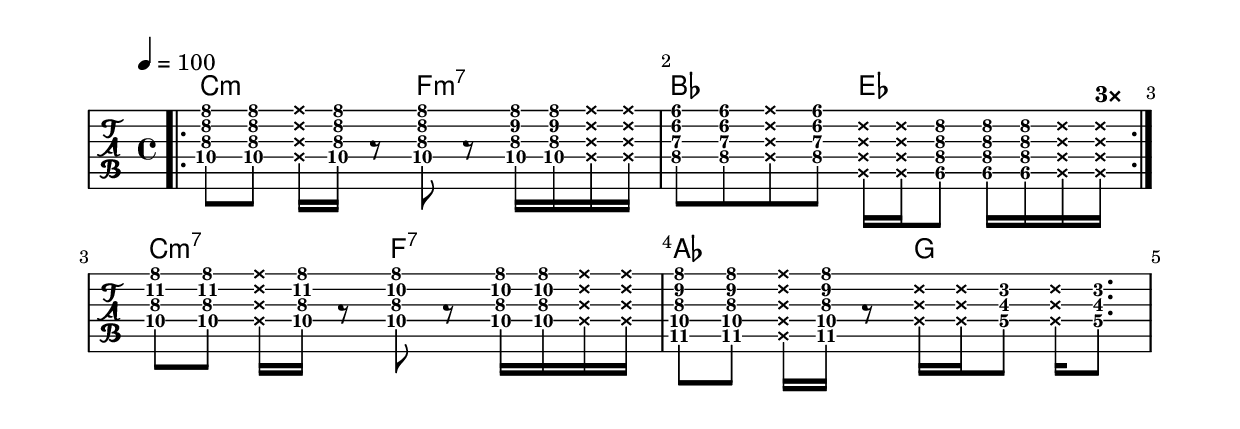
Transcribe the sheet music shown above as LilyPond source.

\version "2.23.1"
\include "../../../macros.ly"
song_tempo = 100


song_chords = \chordmode {
  c2:m f2:m7 | bes2 ees2 |
  c2:m7 f2:7  | aes2 g2
}


lead = {
  \absolute  {
    \override Score.SpacingSpanner.shortest-duration-space = #4.0

    \set Score.currentBarNumber = 1
    \repeat volta 3 {
      \bar ".|:"
      |
      % mesure 1
      < c'\4 ees'\3 g'\2 c''\1>8
      < c'\4 ees'\3 g'\2 c''\1>8

      < \deadNote c'\4 \deadNote ees'\3 \deadNote g'\2 \deadNote c''\1>16
      < c'\4 ees'\3 g'\2 c''\1>16
      r8

      < c'\4 ees'\3 g'\2 c''\1>8
      r8

      < c'\4 ees'\3 aes'\2 c''\1>16
      < c'\4 ees'\3 aes'\2 c''\1>16
      %< c'\4 ees'\3 aes'\2 c''\1>16
      < \deadNote c'\4 \deadNote ees'\3 \deadNote aes'\2 \deadNote c''\1>16
      < \deadNote c'\4 \deadNote ees'\3 \deadNote aes'\2 \deadNote c''\1>16


      |
      % mesure 2
      < bes\4 d'\3 f'\2 bes'\1>8
      < bes\4 d'\3 f'\2 bes'\1>8

      < \deadNote bes\4 \deadNote d'\3 \deadNote f'\2 \deadNote bes'\1>8
      < bes\4 d'\3 f'\2 bes'\1>8

      < \deadNote ees\5 \deadNote bes\4 \deadNote ees'\3 \deadNote g'\2 >16
      < \deadNote ees\5 \deadNote bes\4 \deadNote ees'\3 \deadNote g'\2 >16
      < ees\5 bes\4 ees'\3 g'\2 >8

      < ees\5 bes\4 ees'\3 g'\2 >16
      < ees\5 bes\4 ees'\3 g'\2 >16
      < \deadNote ees\5 \deadNote bes\4 \deadNote ees'\3 \deadNote g'\2 >16
      < \deadNote ees\5 \deadNote bes\4 \deadNote ees'\3 \deadNote g'\2 >16

      ^\markup { \bold "3×" }
    }

    |
    < c'\4 ees'\3 bes'\2 c''\1 >8
    < c'\4 ees'\3 bes'\2 c''\1 >8

    < \deadNote c'\4 \deadNote ees'\3 \deadNote bes'\2 \deadNote c''\1 >16
    < c'\4 ees'\3 bes'\2 c''\1 >16
    r8

    < c'\4 ees'\3 a'\2 c''\1 >8
    r8

    < c'\4 ees'\3 a'\2 c''\1 >16
    < c'\4 ees'\3 a'\2 c''\1 >16
    < \deadNote c'\4 \deadNote ees'\3 \deadNote a'\2 \deadNote c''\1 >16
    < \deadNote c'\4 \deadNote ees'\3 \deadNote a'\2 \deadNote c''\1 >16

    |
    % mesure Ab G
    <aes\5 c'\4 ees'\3 aes'\2 c''\1> 8
    <aes\5 c'\4 ees'\3 aes'\2 c''\1> 8

    <\deadNote aes\5 \deadNote c'\4 \deadNote ees'\3 \deadNote aes'\2 \deadNote c''\1> 16
    <aes\5 c'\4 ees'\3 aes'\2 c''\1> 16
    r8

    <\deadNote g\4 \deadNote b\3 \deadNote d'\2>16
    <\deadNote g\4 \deadNote b\3 \deadNote d'\2>16
    <g\4 b\3 d'\2>8

    <\deadNote g\4 \deadNote b\3 \deadNote d'\2>16
    <g\4 b\3 d'\2>8.



    |

  }
}

\paper {
  #(include-special-characters)
  indent = 0\mm
  line-width = 180\mm
  oddHeaderMarkup = ""
  evenHeaderMarkup = ""
  oddFooterMarkup = ""
  evenFooterMarkup = ""

  #(add-text-replacements!
    '(
       ("dpi" . "dots per inch")
       ))

}


\score {
  <<
    \new ChordNames {
      \song_chords
    }

    \new TabStaff {
      \tempo 4 = \song_tempo
      \tabFullNotation
      \override Score.BarNumber.break-visibility = ##(#t #t #t)
      \lead
    }

  >>

  \layout {}
}
